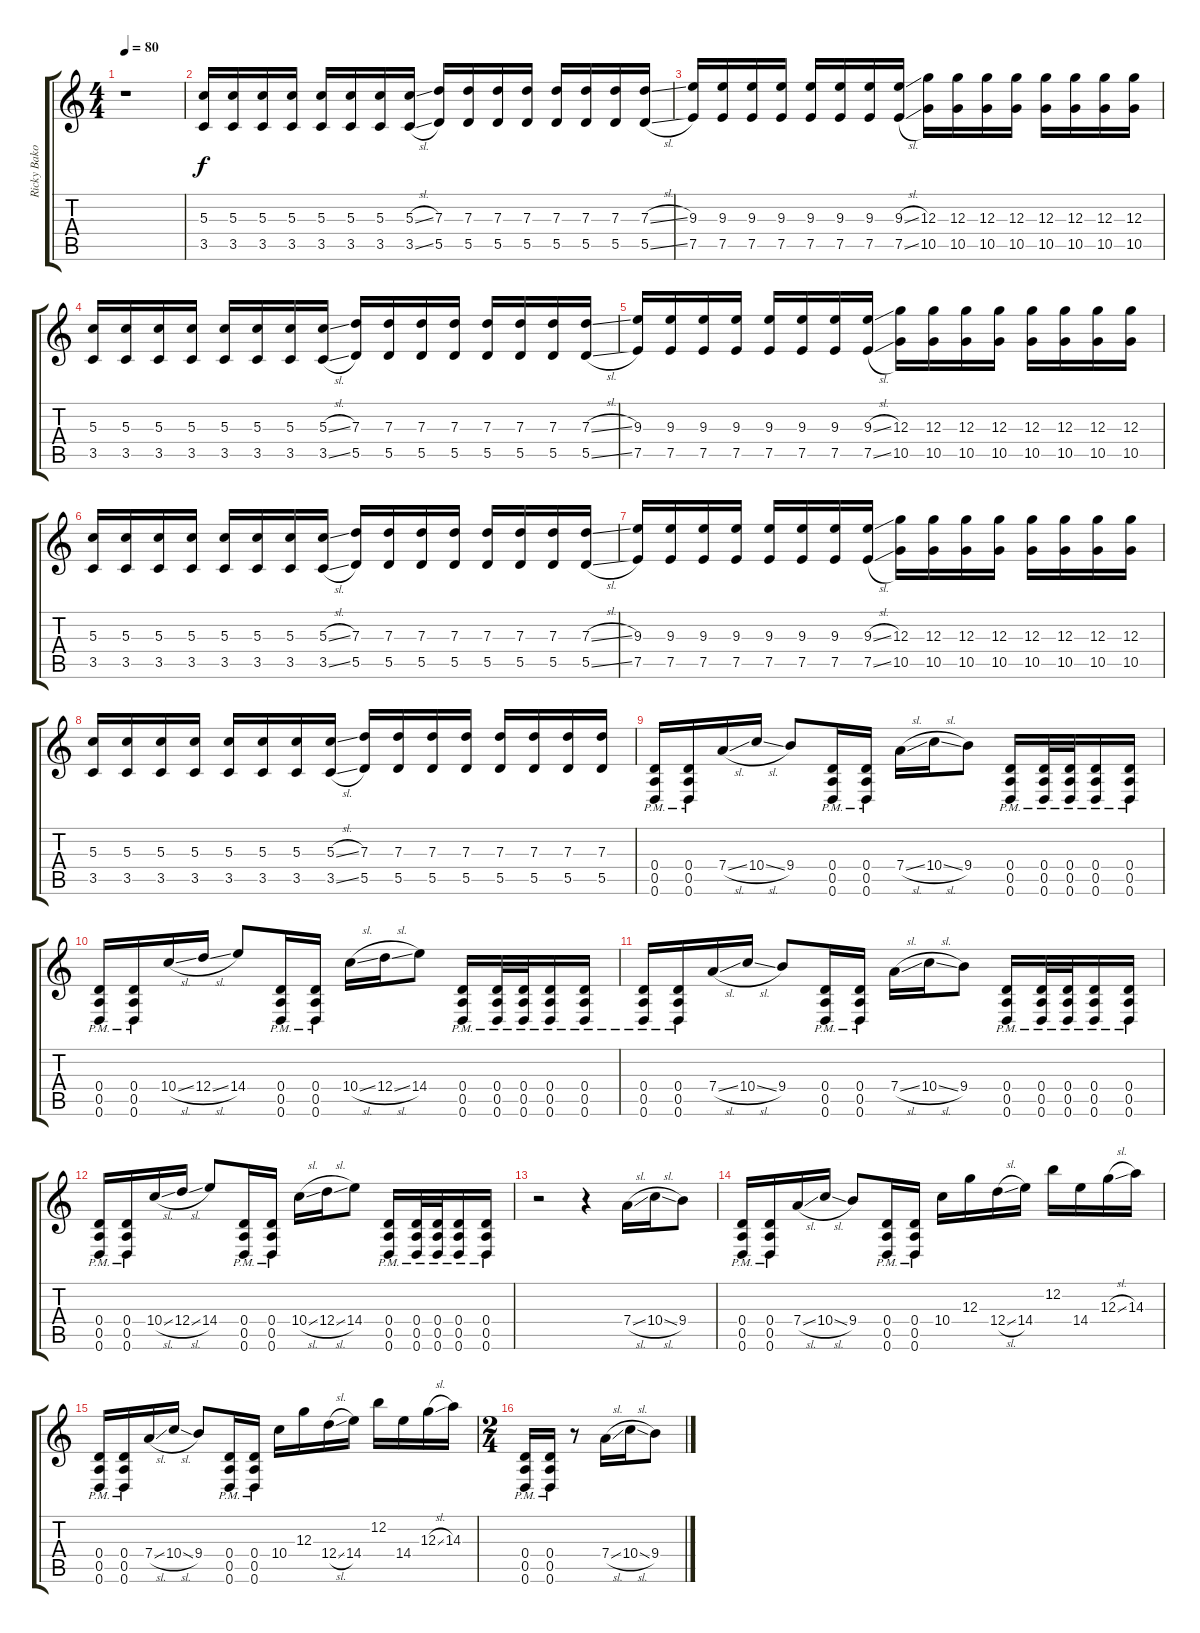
\track ("Ricky Bakosh" "Ricky Bako") {instrument overdrivenguitar}
\staff {score tabs}
\tuning (E4 B3 G3 D3 A2 D2) {hide}
\ts (4 4)
\tempo 80
\clef g2
\ks c
r.1{dy f} |
(5.3 3.5).16 (5.3 3.5).16 (5.3 3.5).16 (5.3 3.5).16 (5.3 3.5).16 (5.3 3.5).16 (5.3 3.5).16 (5.3{sl} 3.5{sl}).16 (7.3 5.5).16 (7.3 5.5).16 (7.3 5.5).16 (7.3 5.5).16 (7.3 5.5).16 (7.3 5.5).16 (7.3 5.5).16 (7.3{sl} 5.5{sl}).16 |
(9.3 7.5).16 (9.3 7.5).16 (9.3 7.5).16 (9.3 7.5).16 (9.3 7.5).16 (9.3 7.5).16 (9.3 7.5).16 (9.3{sl} 7.5{sl}).16 (12.3 10.5).16 (12.3 10.5).16 (12.3 10.5).16 (12.3 10.5).16 (12.3 10.5).16 (12.3 10.5).16 (12.3 10.5).16 (12.3 10.5).16 |
(5.3 3.5).16 (5.3 3.5).16 (5.3 3.5).16 (5.3 3.5).16 (5.3 3.5).16 (5.3 3.5).16 (5.3 3.5).16 (5.3{sl} 3.5{sl}).16 (7.3 5.5).16 (7.3 5.5).16 (7.3 5.5).16 (7.3 5.5).16 (7.3 5.5).16 (7.3 5.5).16 (7.3 5.5).16 (7.3{sl} 5.5{sl}).16 |
(9.3 7.5).16 (9.3 7.5).16 (9.3 7.5).16 (9.3 7.5).16 (9.3 7.5).16 (9.3 7.5).16 (9.3 7.5).16 (9.3{sl} 7.5{sl}).16 (12.3 10.5).16 (12.3 10.5).16 (12.3 10.5).16 (12.3 10.5).16 (12.3 10.5).16 (12.3 10.5).16 (12.3 10.5).16 (12.3 10.5).16 |
(5.3 3.5).16 (5.3 3.5).16 (5.3 3.5).16 (5.3 3.5).16 (5.3 3.5).16 (5.3 3.5).16 (5.3 3.5).16 (5.3{sl} 3.5{sl}).16 (7.3 5.5).16 (7.3 5.5).16 (7.3 5.5).16 (7.3 5.5).16 (7.3 5.5).16 (7.3 5.5).16 (7.3 5.5).16 (7.3{sl} 5.5{sl}).16 |
(9.3 7.5).16 (9.3 7.5).16 (9.3 7.5).16 (9.3 7.5).16 (9.3 7.5).16 (9.3 7.5).16 (9.3 7.5).16 (9.3{sl} 7.5{sl}).16 (12.3 10.5).16 (12.3 10.5).16 (12.3 10.5).16 (12.3 10.5).16 (12.3 10.5).16 (12.3 10.5).16 (12.3 10.5).16 (12.3 10.5).16 |
(5.3 3.5).16 (5.3 3.5).16 (5.3 3.5).16 (5.3 3.5).16 (5.3 3.5).16 (5.3 3.5).16 (5.3 3.5).16 (5.3{sl} 3.5{sl}).16 (7.3 5.5).16 (7.3 5.5).16 (7.3 5.5).16 (7.3 5.5).16 (7.3 5.5).16 (7.3 5.5).16 (7.3 5.5).16 (7.3 5.5).16 |
(0.4{pm} 0.5{pm} 0.6{pm}).16 (0.4{pm} 0.5{pm} 0.6{pm}).16 7.4{sl}.16 10.4{sl}.16 9.4.8 (0.4{pm} 0.5{pm} 0.6{pm}).16 (0.4{pm} 0.5{pm} 0.6{pm}).16 7.4{sl}.16 10.4{sl}.16 9.4.8 (0.4{pm} 0.5{pm} 0.6{pm}).16 (0.4{pm} 0.5{pm} 0.6{pm}).32 (0.4{pm} 0.5{pm} 0.6{pm}).32 (0.4{pm} 0.5{pm} 0.6{pm}).16 (0.4{pm} 0.5{pm} 0.6{pm}).16 |
(0.4{pm} 0.5{pm} 0.6{pm}).16 (0.4{pm} 0.5{pm} 0.6{pm}).16 10.4{sl}.16 12.4{sl}.16 14.4.8 (0.4{pm} 0.5{pm} 0.6{pm}).16 (0.4{pm} 0.5{pm} 0.6{pm}).16 10.4{sl}.16 12.4{sl}.16 14.4.8 (0.4{pm} 0.5{pm} 0.6{pm}).16 (0.4{pm} 0.5{pm} 0.6{pm}).32 (0.4{pm} 0.5{pm} 0.6{pm}).32 (0.4{pm} 0.5{pm} 0.6{pm}).16 (0.4{pm} 0.5{pm} 0.6{pm}).16 |
(0.4{pm} 0.5{pm} 0.6{pm}).16 (0.4{pm} 0.5{pm} 0.6{pm}).16 7.4{sl}.16 10.4{sl}.16 9.4.8 (0.4{pm} 0.5{pm} 0.6{pm}).16 (0.4{pm} 0.5{pm} 0.6{pm}).16 7.4{sl}.16 10.4{sl}.16 9.4.8 (0.4{pm} 0.5{pm} 0.6{pm}).16 (0.4{pm} 0.5{pm} 0.6{pm}).32 (0.4{pm} 0.5{pm} 0.6{pm}).32 (0.4{pm} 0.5{pm} 0.6{pm}).16 (0.4{pm} 0.5{pm} 0.6{pm}).16 |
(0.4{pm} 0.5{pm} 0.6{pm}).16 (0.4{pm} 0.5{pm} 0.6{pm}).16 10.4{sl}.16 12.4{sl}.16 14.4.8 (0.4{pm} 0.5{pm} 0.6{pm}).16 (0.4{pm} 0.5{pm} 0.6{pm}).16 10.4{sl}.16 12.4{sl}.16 14.4.8 (0.4{pm} 0.5{pm} 0.6{pm}).16 (0.4{pm} 0.5{pm} 0.6{pm}).32 (0.4{pm} 0.5{pm} 0.6{pm}).32 (0.4{pm} 0.5{pm} 0.6{pm}).16 (0.4{pm} 0.5{pm} 0.6{pm}).16 |
r.2 r.4 7.4{sl}.16 10.4{sl}.16 9.4.8 |
(0.4{pm} 0.5{pm} 0.6{pm}).16 (0.4{pm} 0.5{pm} 0.6{pm}).16 7.4{sl}.16 10.4{sl}.16 9.4.8 (0.4{pm} 0.5{pm} 0.6{pm}).16 (0.4{pm} 0.5{pm} 0.6{pm}).16 10.4.16 12.3.16 12.4{sl}.16 14.4.16 12.2.16 14.4.16 12.3{sl}.16 14.3.16 |
(0.4{pm} 0.5{pm} 0.6{pm}).16 (0.4{pm} 0.5{pm} 0.6{pm}).16 7.4{sl}.16 10.4{sl}.16 9.4.8 (0.4{pm} 0.5{pm} 0.6{pm}).16 (0.4{pm} 0.5{pm} 0.6{pm}).16 10.4.16 12.3.16 12.4{sl}.16 14.4.16 12.2.16 14.4.16 12.3{sl}.16 14.3.16 |
\ts (2 4)
(0.4{pm} 0.5{pm} 0.6{pm}).16 (0.4{pm} 0.5{pm} 0.6{pm}).16 r.8 7.4{sl}.16 10.4{sl}.16 9.4.8
